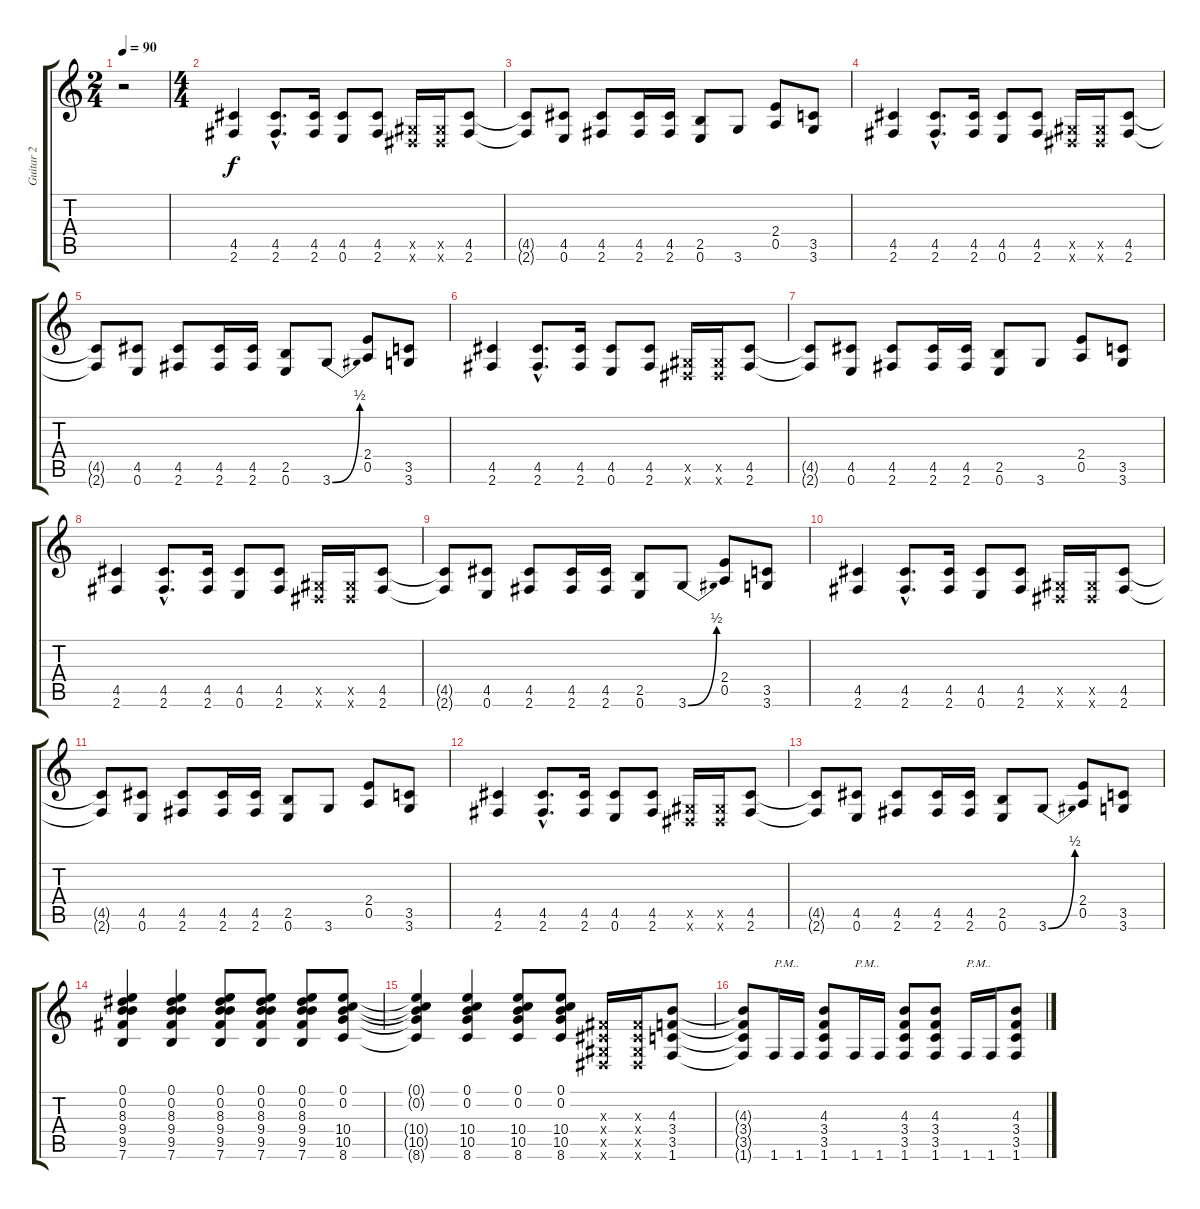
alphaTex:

\track ("Guitar 2" "Guitar 2") {instrument distortionguitar}
\staff {score tabs}
\tuning (E4 B3 G3 D3 A2 E2) {hide}
\ts (2 4)
\tempo 90
\clef g2
\ks c
r.2{dy f instrument distortionguitar} |
\ts (4 4)
(4.5 2.6).4 (4.5{hac} 2.6{hac}).8{d} (4.5 2.6).16 (4.5 0.6).8 (4.5 2.6).8 (-1.5{x} -1.6{x}).16 (-1.5{x} -1.6{x}).16 (4.5 2.6).8 |
(4.5{t} 2.6{t}).8 (4.5 0.6).8 (4.5 2.6).8 (4.5 2.6).16 (4.5 2.6).16 (2.5 0.6).8 3.6.8 (2.4 0.5).8 (3.5 3.6).8 |
(4.5 2.6).4 (4.5{hac} 2.6{hac}).8{d} (4.5 2.6).16 (4.5 0.6).8 (4.5 2.6).8 (-1.5{x} -1.6{x}).16 (-1.5{x} -1.6{x}).16 (4.5 2.6).8 |
(4.5{t} 2.6{t}).8 (4.5 0.6).8 (4.5 2.6).8 (4.5 2.6).16 (4.5 2.6).16 (2.5 0.6).8 3.6{be (bend 0 0 60 2)}.8 (2.4 0.5).8 (3.5 3.6).8 |
(4.5 2.6).4 (4.5{hac} 2.6{hac}).8{d} (4.5 2.6).16 (4.5 0.6).8 (4.5 2.6).8 (-1.5{x} -1.6{x}).16 (-1.5{x} -1.6{x}).16 (4.5 2.6).8 |
(4.5{t} 2.6{t}).8 (4.5 0.6).8 (4.5 2.6).8 (4.5 2.6).16 (4.5 2.6).16 (2.5 0.6).8 3.6.8 (2.4 0.5).8 (3.5 3.6).8 |
(4.5 2.6).4 (4.5{hac} 2.6{hac}).8{d} (4.5 2.6).16 (4.5 0.6).8 (4.5 2.6).8 (-1.5{x} -1.6{x}).16 (-1.5{x} -1.6{x}).16 (4.5 2.6).8 |
(4.5{t} 2.6{t}).8 (4.5 0.6).8 (4.5 2.6).8 (4.5 2.6).16 (4.5 2.6).16 (2.5 0.6).8 3.6{be (bend 0 0 60 2)}.8 (2.4 0.5).8 (3.5 3.6).8 |
(4.5 2.6).4 (4.5{hac} 2.6{hac}).8{d} (4.5 2.6).16 (4.5 0.6).8 (4.5 2.6).8 (-1.5{x} -1.6{x}).16 (-1.5{x} -1.6{x}).16 (4.5 2.6).8 |
(4.5{t} 2.6{t}).8 (4.5 0.6).8 (4.5 2.6).8 (4.5 2.6).16 (4.5 2.6).16 (2.5 0.6).8 3.6.8 (2.4 0.5).8 (3.5 3.6).8 |
(4.5 2.6).4 (4.5{hac} 2.6{hac}).8{d} (4.5 2.6).16 (4.5 0.6).8 (4.5 2.6).8 (-1.5{x} -1.6{x}).16 (-1.5{x} -1.6{x}).16 (4.5 2.6).8 |
(4.5{t} 2.6{t}).8 (4.5 0.6).8 (4.5 2.6).8 (4.5 2.6).16 (4.5 2.6).16 (2.5 0.6).8 3.6{be (bend 0 0 60 2)}.8 (2.4 0.5).8 (3.5 3.6).8 |
(0.1 0.2 8.3 9.4 9.5 7.6).4 (0.1 0.2 8.3 9.4 9.5 7.6).4 (0.1 0.2 8.3 9.4 9.5 7.6).8 (0.1 0.2 8.3 9.4 9.5 7.6).8 (0.1 0.2 8.3 9.4 9.5 7.6).8 (0.1 0.2 10.4 10.5 8.6).8 |
(0.1{t} 0.2{t} 10.4{t} 10.5{t} 8.6{t}).4 (0.1 0.2 10.4 10.5 8.6).4 (0.1 0.2 10.4 10.5 8.6).8 (0.1 0.2 10.4 10.5 8.6).8 (-1.3{x} -1.4{x} -1.5{x} -1.6{x}).16 (-1.3{x} -1.4{x} -1.5{x} -1.6{x}).16 (4.3 3.4 3.5 1.6).8 |
(4.3{t} 3.4{t} 3.5{t} 1.6{t}).8 1.6.16{txt "P.M.."} 1.6.16 (4.3 3.4 3.5 1.6).8 1.6.16{txt "P.M.."} 1.6.16 (4.3 3.4 3.5 1.6).8 (4.3 3.4 3.5 1.6).8 1.6.16{txt "P.M.."} 1.6.16 (4.3 3.4 3.5 1.6).8
